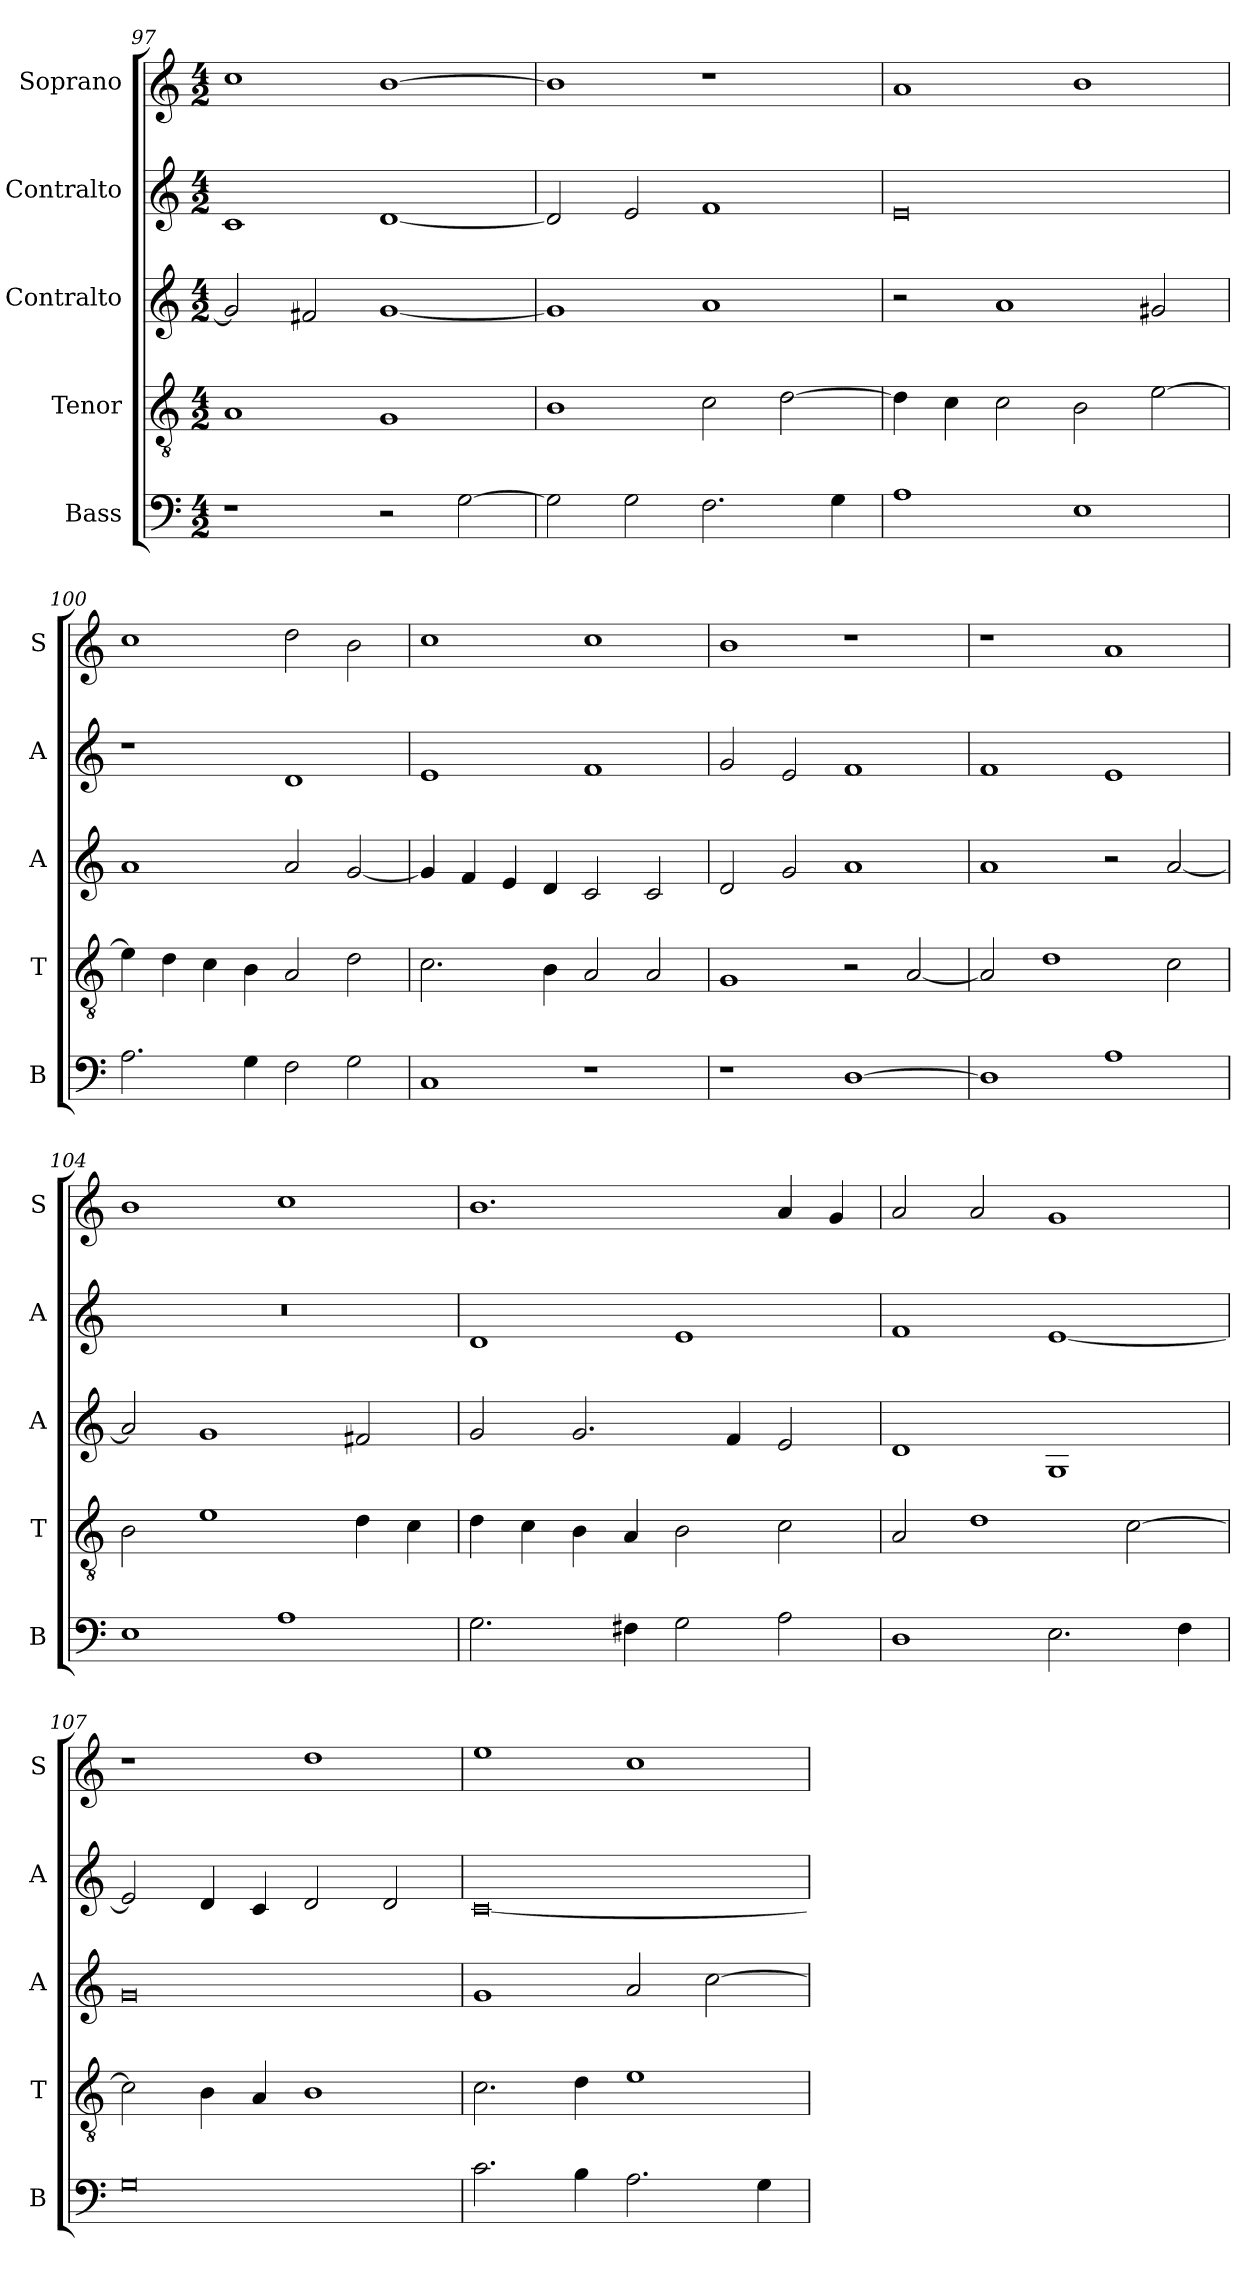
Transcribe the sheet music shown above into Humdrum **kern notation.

**kern	**kern	**kern	**kern	**kern
*part5	*part4	*part3	*part2	*part1
*staff5	*staff4	*staff3	*staff2	*staff1
*I"Bass	*I"Tenor	*I"Contralto	*I"Contralto	*I"Soprano
*I'B	*I'T	*I'A	*I'A	*I'S
*clefF4	*clefGv2	*clefG2	*clefG2	*clefG2
*k[]	*k[]	*k[]	*k[]	*k[]
*G:mix	*G:mix	*G:mix	*G:mix	*G:mix
*M4/2	*M4/2	*M4/2	*M4/2	*M4/2
=97	=97	=97	=97	=97
1r	1A	2g]	1c	1cc
.	.	2f#X	.	.
2r	1G	[1g	[1d	[1b
[2G	.	.	.	.
=98	=98	=98	=98	=98
2G]	1B	1g]	2d]	1b]
2G	.	.	2e	.
2.F	2c	1a	1f	1r
.	[2d	.	.	.
4G	.	.	.	.
=99	=99	=99	=99	=99
1A	4d]	2r	0e	1a
.	4c	.	.	.
.	2c	1a	.	.
1E	2B	.	.	1b
.	[2e	2g#X	.	.
=100	=100	=100	=100	=100
2.A	4e]	1a	1r	1cc
.	4d	.	.	.
.	4c	.	.	.
4G	4B	.	.	.
2F	2A	2a	1d	2dd
2G	2d	[2g	.	2b
=101	=101	=101	=101	=101
1C	2.c	4g]	1e	1cc
.	.	4f	.	.
.	.	4e	.	.
.	4B	4d	.	.
1r	2A	2c	1f	1cc
.	2A	2c	.	.
=102	=102	=102	=102	=102
1r	1G	2d	2g	1b
.	.	2g	2e	.
[1D	2r	1a	1f	1r
.	[2A	.	.	.
=103	=103	=103	=103	=103
1D]	2A]	1a	1f	1r
.	1d	.	.	.
1A	.	2r	1e	1a
.	2c	[2a	.	.
=104	=104	=104	=104	=104
1E	2B	2a]	0r	1b
.	1e	1g	.	.
1A	.	.	.	1cc
.	4d	2f#X	.	.
.	4c	.	.	.
=105	=105	=105	=105	=105
2.G	4d	2g	1d	1.b
.	4c	.	.	.
.	4B	2.g	.	.
4F#X	4A	.	.	.
2G	2B	.	1e	.
.	.	4f	.	.
2A	2c	2e	.	4a
.	.	.	.	4g
=106	=106	=106	=106	=106
1D	2A	1d	1f	2a
.	1d	.	.	2a
2.E	.	1G	[1e	1g
.	[2c	.	.	.
4F	.	.	.	.
=107	=107	=107	=107	=107
0G	2c]	0g	2e]	1r
.	4B	.	4d	.
.	4A	.	4c	.
.	1B	.	2d	1dd
.	.	.	2d	.
=108	=108	=108	=108	=108
2.c	2.c	1g	[0c	1ee
4B	4d	.	.	.
2.A	1e	2a	.	1cc
.	.	[2cc	.	.
4G	.	.	.	.
=	=	=	=	=
*-	*-	*-	*-	*-
